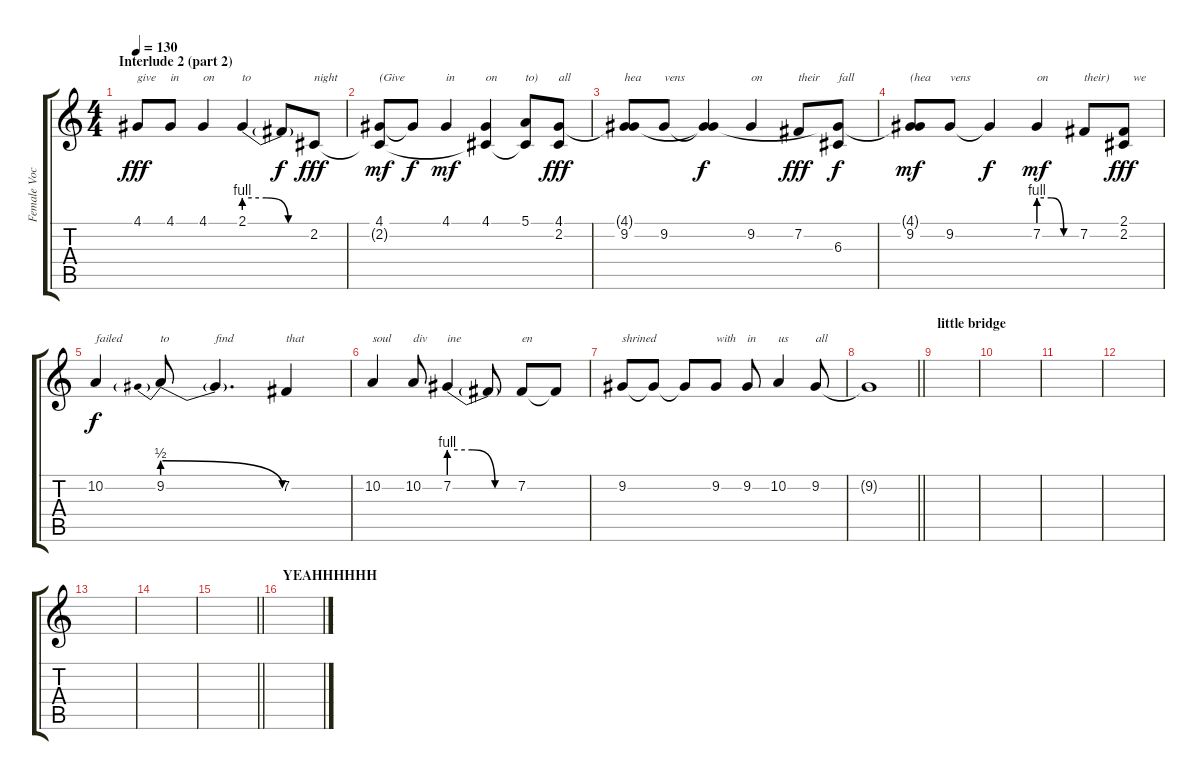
\track ("Female Vocals and Choir" "Female Voc") {instrument lead6voice}
\staff {score tabs}
\tuning (E4 B3 G3 D3 A2 E2) {hide}
\ts (4 4)
\section ("" "Interlude 2 (part 2)")
\tempo 130
\clef g2
\ks c
4.1.8{txt "give" dy fff} 4.1.8{txt "in"} 4.1.4{txt "on"} 2.1{be (custom 0 4 20 4 40 0 60 0)}.4{txt "to"} 2.1{t}.8{dy f} 2.2.8{txt "night" dy fff} |
(4.1 2.2{t}).8{txt "(Give" dy mf} 4.1{t}.8{dy f} 4.1.4{txt "in" dy mf} (4.1 2.2{t}).4{txt "on"} (5.1 2.2{t}).8{txt "to)"} (4.1 2.2).8{txt "all" dy fff} |
(4.1{t} 9.2).8{txt "hea"} 9.2.8{txt "vens"} (4.1{t} 9.2{t}).4{dy f} 9.2.4{txt "on"} 7.2.8{txt "their" dy fff} (4.1{t} 6.3).8{txt "fall" dy f} |
(4.1{t} 9.2).8{txt "(hea" dy mf} 9.2.8{txt "vens"} 9.2{t}.4{dy f} 7.2{be (custom 0 4 20 4 40 0 60 0)}.4{txt "on" dy mf} 7.2.8{txt "their)"} (2.1 2.2).8{txt "   we" dy fff} |
10.2.4{txt "failed" dy f} 9.2{be (prebendrelease 0 2 60 0)}.8{txt "to"} 9.2{t}.4{d txt "find"} 7.2.4{txt "that"} |
10.2.4{txt "soul"} 10.2.8{txt "div"} 7.2{be (custom 0 4 20 4 40 0 60 0)}.4{txt "ine"} 7.2{t}.8 7.2.8{txt "en"} 7.2{t}.8 |
9.2.8{txt "shrined"} 9.2{t}.8 9.2{t}.8 9.2.8{txt "with"} 9.2.8{txt "in"} 10.2.4{txt "us"} 9.2.8{txt "all"} |
\barLineRight lightlight
9.2{t}.1 |
\section ("" "little bridge ")
|
|
|
|
|
|
\barLineRight lightlight
|
\section ("" "YEAHHHHHH")
